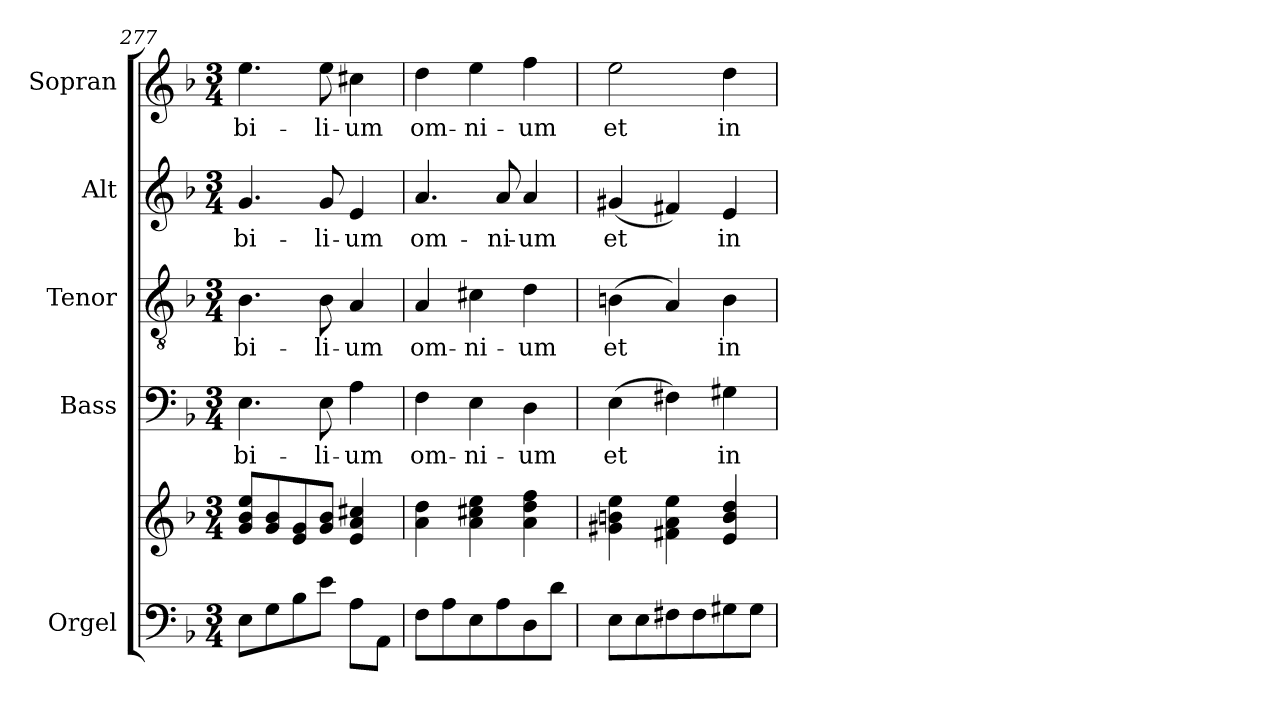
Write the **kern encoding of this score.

**kern	**kern	**kern	**text	**kern	**text	**kern	**text	**kern	**text
*part5	*part5	*part4	*part4	*part3	*part3	*part2	*part2	*part1	*part1
*staff6	*staff5	*staff4	*staff4	*staff3	*staff3	*staff2	*staff2	*staff1	*staff1
*I"Orgel	*	*I"Bass	*	*I"Tenor	*	*I"Alt	*	*I"Sopran	*
*I'Org.	*	*I'B	*	*I'T	*	*I'A	*	*I'S	*
*clefF4	*clefG2	*clefF4	*	*clefGv2	*	*clefG2	*	*clefG2	*
*k[b-]	*k[b-]	*k[b-]	*	*k[b-]	*	*k[b-]	*	*k[b-]	*
*F:	*F:	*F:	*	*F:	*	*F:	*	*F:	*
*M3/4	*M3/4	*M3/4	*	*M3/4	*	*M3/4	*	*M3/4	*
=277	=277	=277	=277	=277	=277	=277	=277	=277	=277
!	!	!	!LO:LY:b	!	!LO:LY:b	!	!LO:LY:b	!	!LO:LY:b
8E\L	8g/ 8b-/ 8ee/L	4.E\	-bi-	4.B-\	-bi-	4.g/	-bi-	4.ee\	-bi-
8G\	8g/ 8b-/	.	.	.	.	.	.	.	.
8B-\	8e/ 8g/	.	.	.	.	.	.	.	.
!	!	!	!LO:LY:b	!	!LO:LY:b	!	!LO:LY:b	!	!LO:LY:b
8e\J	8g/ 8b-/J	8E\	-li-	8B-\	-li-	8g/	-li-	8ee\	-li-
!	!	!	!LO:LY:b	!	!LO:LY:b	!	!LO:LY:b	!	!LO:LY:b
8A\L	4e/ 4a/ 4cc#X/	4A\	-um	4A/	-um	4e/	-um	4cc#X\	-um
8AA\J	.	.	.	.	.	.	.	.	.
=278	=278	=278	=278	=278	=278	=278	=278	=278	=278
!	!	!	!LO:LY:b	!	!LO:LY:b	!	!LO:LY:b	!	!LO:LY:b
8F\L	4a\ 4dd\	4F\	om-	4A/	om-	4.a/	om-	4dd\	om-
8A\	.	.	.	.	.	.	.	.	.
!	!	!	!LO:LY:b	!	!LO:LY:b	!	!	!	!LO:LY:b
8E\	4a\ 4cc#X\ 4ee\	4E\	-ni-	4c#X\	-ni-	.	.	4ee\	-ni-
!	!	!	!	!	!	!	!LO:LY:b	!	!
8A\	.	.	.	.	.	8a/	-ni-	.	.
!	!	!	!LO:LY:b	!	!LO:LY:b	!	!LO:LY:b	!	!LO:LY:b
8D\	4a\ 4dd\ 4ff\	4D\	-um	4d\	-um	4a/	-um	4ff\	-um
8d\J	.	.	.	.	.	.	.	.	.
!!LO:PB:g=z
=279	=279	=279	=279	=279	=279	=279	=279	=279	=279
!	!	!	!LO:LY:b	!	!LO:LY:b	!	!LO:LY:b	!	!LO:LY:b
8E\L	4g#X\ 4bn\ 4ee\	(>4E\	et	(>4Bn\	et	(<4g#X/	et	2ee\	et
8E\	.	.	.	.	.	.	.	.	.
8F#X\	4f#X\ 4a\ 4ee\	4F#X\)	.	4A/)	.	4f#X/)	.	.	.
8F#\	.	.	.	.	.	.	.	.	.
!	!	!	!LO:LY:b	!	!LO:LY:b	!	!LO:LY:b	!	!LO:LY:b
8G#X\	4e/ 4b/ 4dd/	4G#X\	in-	4B\	in-	4e/	in-	4dd\	in-
8G#\J	.	.	.	.	.	.	.	.	.
=	=	=	=	=	=	=	=	=	=
*-	*-	*-	*-	*-	*-	*-	*-	*-	*-
